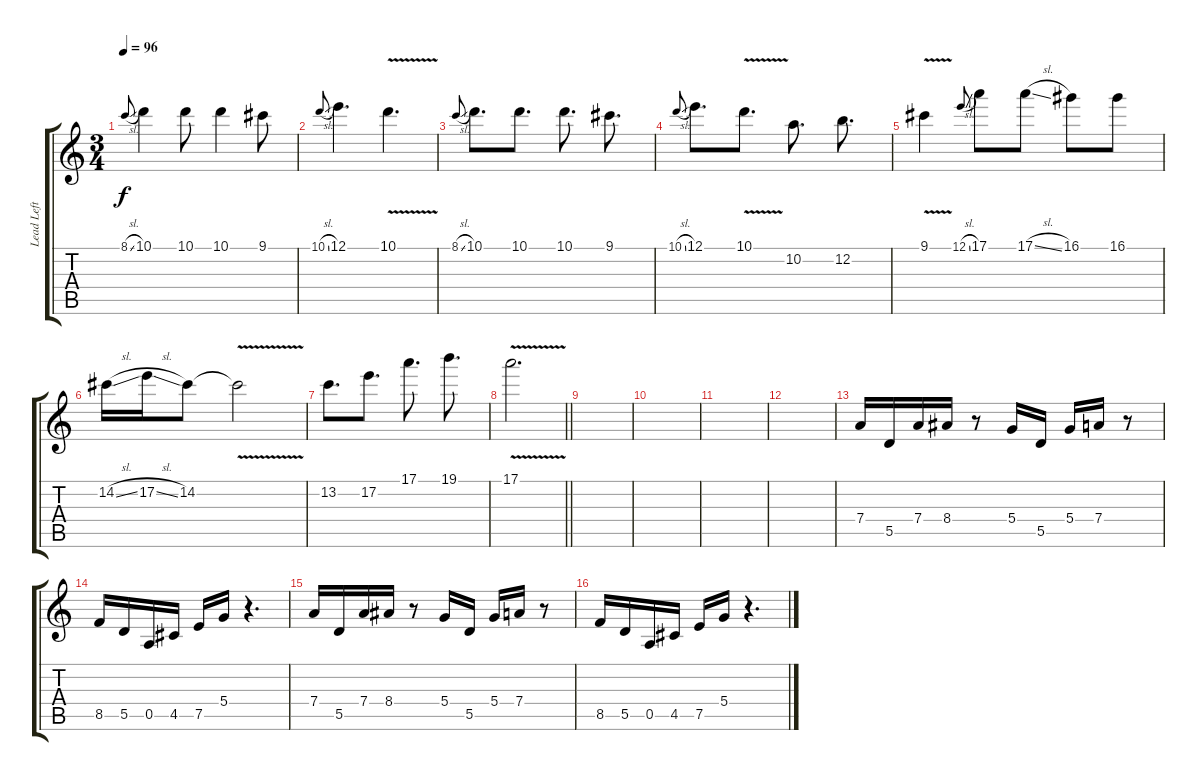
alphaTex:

\track ("Lead Left" "Lead Left") {instrument distortionguitar}
\staff {score tabs}
\tuning (E4 B3 G3 D3 A2 D2) {hide}
\ts (3 4)
\tempo 96
\clef g2
\ks c
8.1{sl}.8{gr onbeat dy f} 10.1.4 10.1.8 10.1.4 9.1.8 |
10.1{sl}.8{gr onbeat} 12.1.4{d} 10.1{v}.4{d} |
8.1{sl}.8{gr onbeat} 10.1.8{d} 10.1.8{d} 10.1.8{d} 9.1.8{d} |
10.1{sl}.8{gr onbeat} 12.1.8{d} 10.1{v}.8{d} 10.2.8{d} 12.2.8{d} |
9.1{v}.4 12.1{sl}.8{gr onbeat} 17.1.8 17.1{sl}.8 16.1.8 16.1.8 |
14.2{sl}.16 17.2{sl}.16 14.2.8 14.2{v t}.2 |
13.2.8{d} 17.2.8{d} 17.1.8{d} 19.1.8{d} |
\barLineRight lightlight
17.1{v}.2{d} |
|
|
|
|
7.4.16 5.5.16 7.4.16 8.4.16 r.8 5.4.16 5.5.16 5.4.16 7.4.16 r.8 |
8.5.16 5.5.16 0.5.16 4.5.16 7.5.16 5.4.16 r.4{d} |
7.4.16 5.5.16 7.4.16 8.4.16 r.8 5.4.16 5.5.16 5.4.16 7.4.16 r.8 |
8.5.16 5.5.16 0.5.16 4.5.16 7.5.16 5.4.16 r.4{d}
